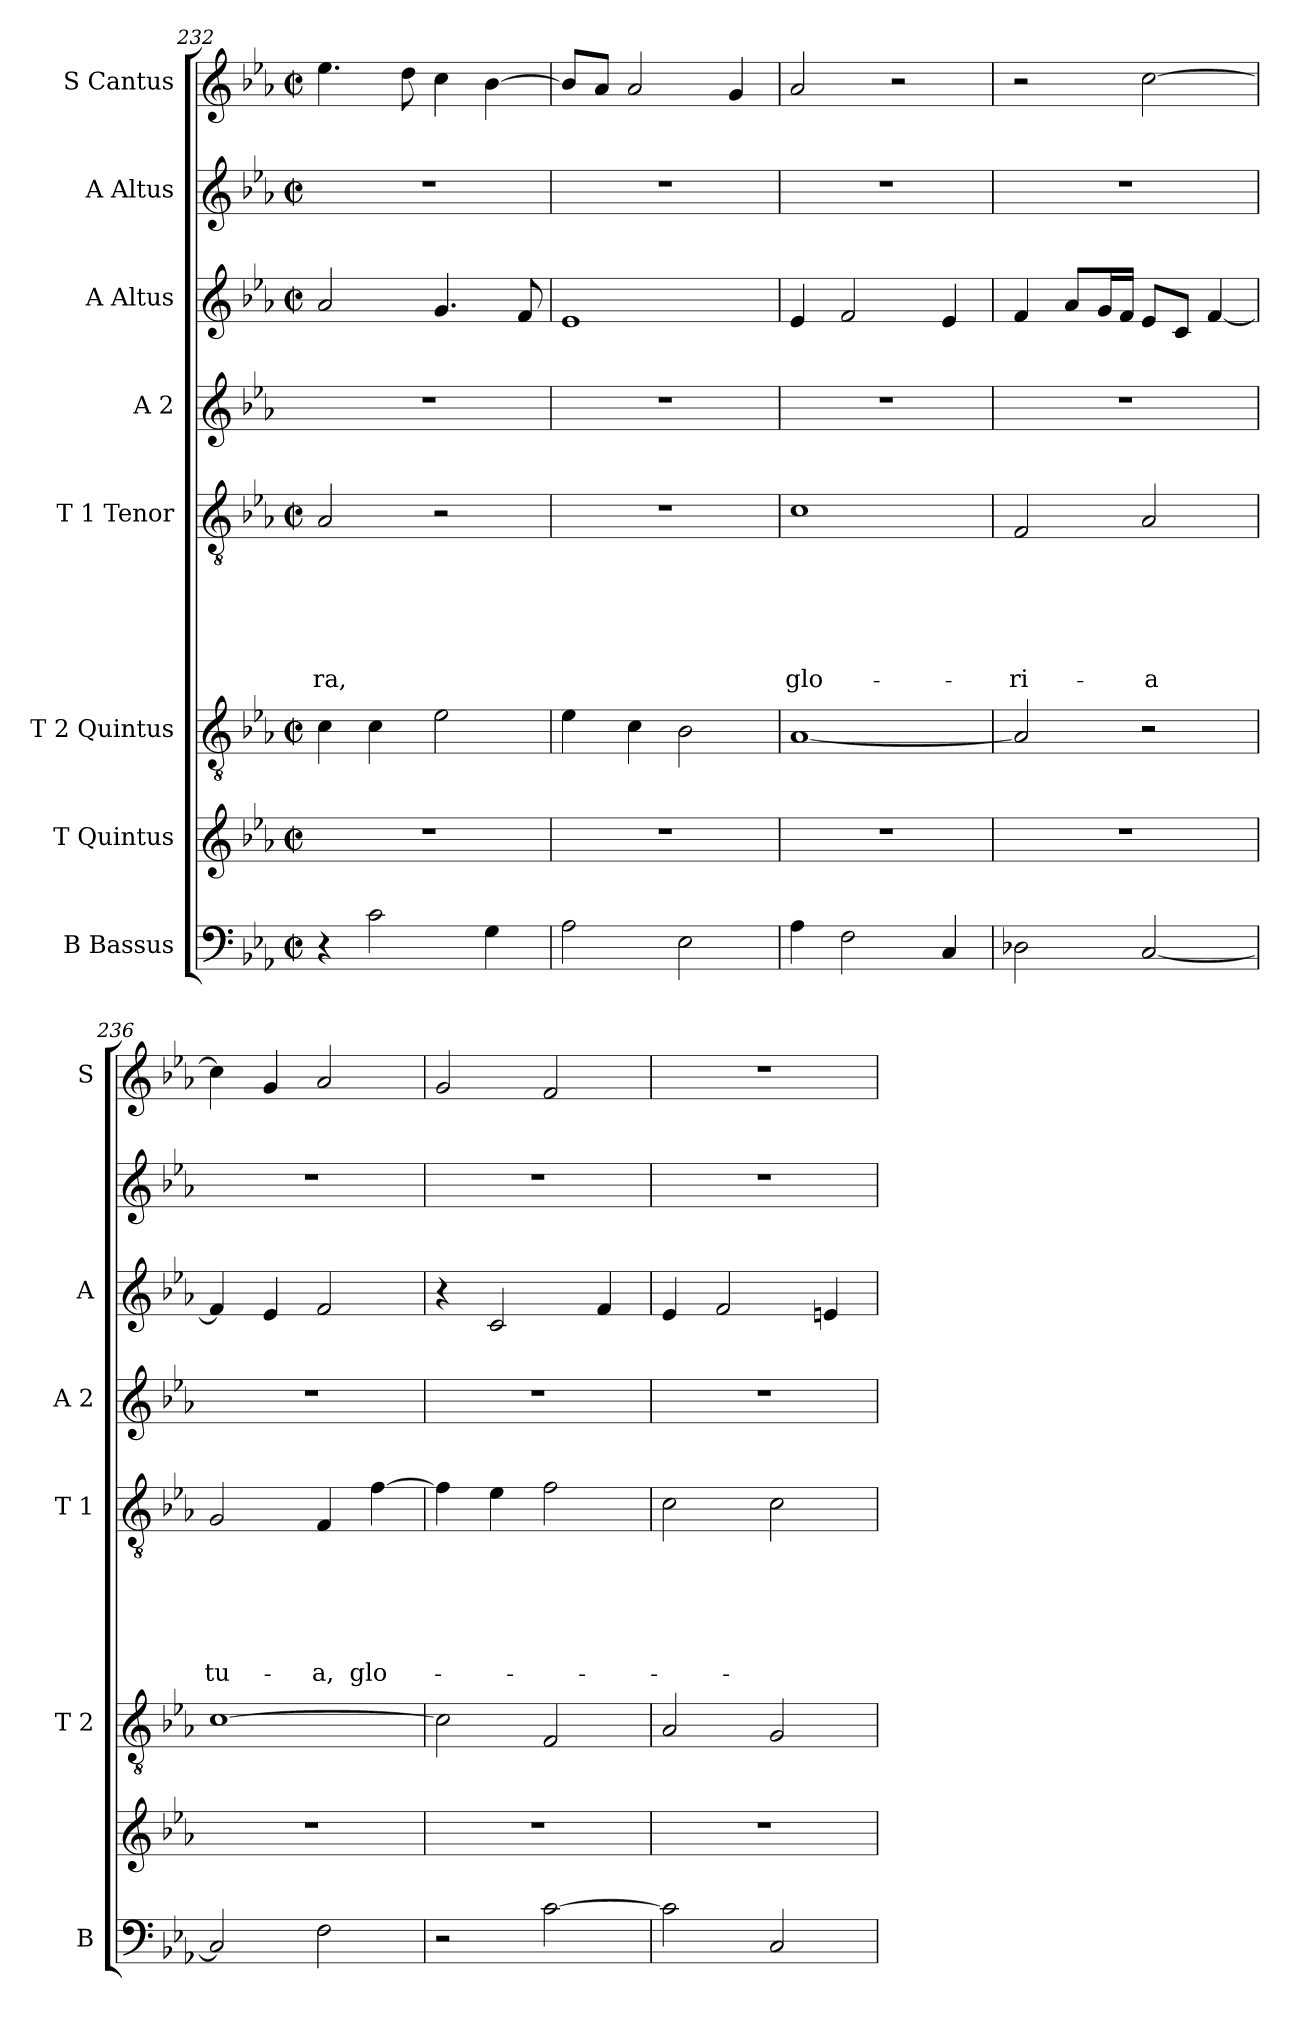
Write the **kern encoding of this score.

**kern	**kern	**kern	**kern	**text	**text	**text	**text	**text	**text	**kern	**kern	**kern	**kern
*part8	*part7	*part6	*part5	*part5	*part5	*part5	*part5	*part5	*part5	*part4	*part3	*part2	*part1
*staff8	*staff7	*staff6	*staff5	*staff5	*staff5	*staff5	*staff5	*staff5	*staff5	*staff4	*staff3	*staff2	*staff1
*I"B Bassus	*I"T Quintus	*I"T 2 Quintus	*I"T 1 Tenor	*	*	*	*	*	*	*I"A 2	*I"A Altus	*I"A Altus	*I"S Cantus
*I'B	*	*I'T 2	*I'T 1	*	*	*	*	*	*	*I'A 2	*I'A	*	*I'S
*clefF4	*clefG2	*clefGv2	*clefGv2	*	*	*	*	*	*	*clefG2	*clefG2	*clefG2	*clefG2
*k[b-e-a-]	*k[b-e-a-]	*k[b-e-a-]	*k[b-e-a-]	*	*	*	*	*	*	*k[b-e-a-]	*k[b-e-a-]	*k[b-e-a-]	*k[b-e-a-]
*E-:	*E-:	*E-:	*E-:	*	*	*	*	*	*	*E-:	*E-:	*E-:	*E-:
*M2/2	*M2/2	*M2/2	*M2/2	*	*	*	*	*	*	*	*M2/2	*M2/2	*M2/2
*met(c|)	*met(c|)	*met(c|)	*met(c|)	*	*	*	*	*	*	*	*met(c|)	*met(c|)	*met(c|)
=232	=232	=232	=232	=232	=232	=232	=232	=232	=232	=232	=232	=232	=232
!	!	!	!	!	!	!	!	!	!LO:LY:b	!	!	!	!
4r	1r	4c\	2A-/	.	.	.	.	.	-ra,	1r	2a-/	1r	4.ee-\
2c\	.	4c\	.	.	.	.	.	.	.	.	.	.	.
.	.	.	.	.	.	.	.	.	.	.	.	.	8dd\
.	.	2e-\	2r	.	.	.	.	.	.	.	4.g/	.	4cc\
4G\	.	.	.	.	.	.	.	.	.	.	.	.	[<4b-\
.	.	.	.	.	.	.	.	.	.	.	8f/	.	.
!!LO:LB:g=z
=233	=233	=233	=233	=233	=233	=233	=233	=233	=233	=233	=233	=233	=233
2A-\	1r	4e-\	1r	.	.	.	.	.	.	1r	1e-	1r	8b-/L]
.	.	.	.	.	.	.	.	.	.	.	.	.	8a-/J
.	.	4c\	.	.	.	.	.	.	.	.	.	.	2a-/
2E-\	.	2B-\	.	.	.	.	.	.	.	.	.	.	.
.	.	.	.	.	.	.	.	.	.	.	.	.	4g/
=234	=234	=234	=234	=234	=234	=234	=234	=234	=234	=234	=234	=234	=234
!	!	!	!	!	!	!	!	!	!LO:LY:b	!	!	!	!
4A-\	1r	[<1A-	1c	.	.	.	.	.	glo-	1r	4e-/	1r	2a-/
2F\	.	.	.	.	.	.	.	.	.	.	2f/	.	.
.	.	.	.	.	.	.	.	.	.	.	.	.	2r
4C/	.	.	.	.	.	.	.	.	.	.	4e-/	.	.
=235	=235	=235	=235	=235	=235	=235	=235	=235	=235	=235	=235	=235	=235
!	!	!	!	!	!	!	!	!	!LO:LY:b	!	!	!	!
2D-X\	1r	2A-/]	2F/	.	.	.	.	.	-ri-	1r	4f/	1r	2r
.	.	.	.	.	.	.	.	.	.	.	8a-/L	.	.
.	.	.	.	.	.	.	.	.	.	.	16g/L	.	.
.	.	.	.	.	.	.	.	.	.	.	16f/JJ	.	.
!	!	!	!	!	!	!	!	!	!LO:LY:b	!	!	!	!
[<2C/	.	2r	2A-/	.	.	.	.	.	-a	.	8e-/L	.	[>2cc\
.	.	.	.	.	.	.	.	.	.	.	8c/J	.	.
.	.	.	.	.	.	.	.	.	.	.	[<4f/	.	.
=236	=236	=236	=236	=236	=236	=236	=236	=236	=236	=236	=236	=236	=236
!	!	!	!	!	!	!	!	!	!LO:LY:b	!	!	!	!
2C/]	1r	[>1c	2G/	.	.	.	.	.	tu-	1r	4f/]	1r	4cc\]
.	.	.	.	.	.	.	.	.	.	.	4e-/	.	4g/
!	!	!	!	!	!	!	!	!	!LO:LY:b	!	!	!	!
2F\	.	.	4F/	.	.	.	.	.	-a,	.	2f/	.	2a-/
!	!	!	!	!	!	!	!	!	!LO:LY:b	!	!	!	!
.	.	.	[>4f\	.	.	.	.	.	glo-	.	.	.	.
=237	=237	=237	=237	=237	=237	=237	=237	=237	=237	=237	=237	=237	=237
2r	1r	2c\]	4f\]	.	.	.	.	.	.	1r	4r	1r	2g/
.	.	.	4e-\	.	.	.	.	.	.	.	2c/	.	.
[<2c\	.	2F/	2f\	.	.	.	.	.	.	.	.	.	2f/
.	.	.	.	.	.	.	.	.	.	.	4f/	.	.
!!LO:LB:g=z
=238	=238	=238	=238	=238	=238	=238	=238	=238	=238	=238	=238	=238	=238
2c\]	1r	2A-/	2c\	.	.	.	.	.	.	1r	4e-/	1r	1r
.	.	.	.	.	.	.	.	.	.	.	2f/	.	.
2C/	.	2G/	2c\	.	.	.	.	.	.	.	.	.	.
.	.	.	.	.	.	.	.	.	.	.	4en/	.	.
=	=	=	=	=	=	=	=	=	=	=	=	=	=
*-	*-	*-	*-	*-	*-	*-	*-	*-	*-	*-	*-	*-	*-
